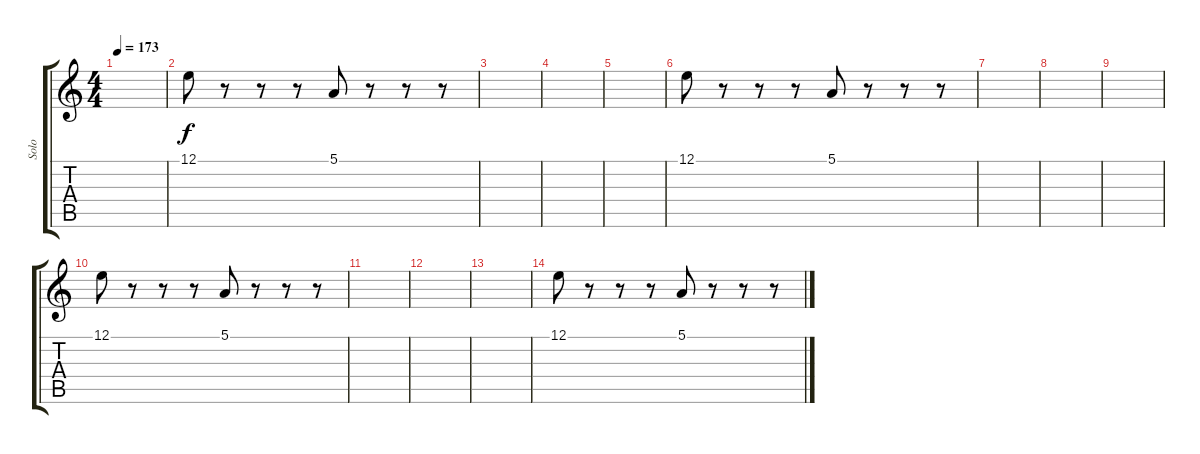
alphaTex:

\track ("Solo" "Solo") {instrument drawbarorgan}
\staff {score tabs}
\tuning (E4 B3 G3 D3 A2 E2) {hide}
\ts (4 4)
\tempo 173
\clef g2
\ks c
|
12.1.8 r.8 r.8 r.8 5.1.8 r.8 r.8 r.8 |
|
|
|
12.1.8 r.8 r.8 r.8 5.1.8 r.8 r.8 r.8 |
|
|
|
12.1.8 r.8 r.8 r.8 5.1.8 r.8 r.8 r.8 |
|
|
|
12.1.8 r.8 r.8 r.8 5.1.8 r.8 r.8 r.8
